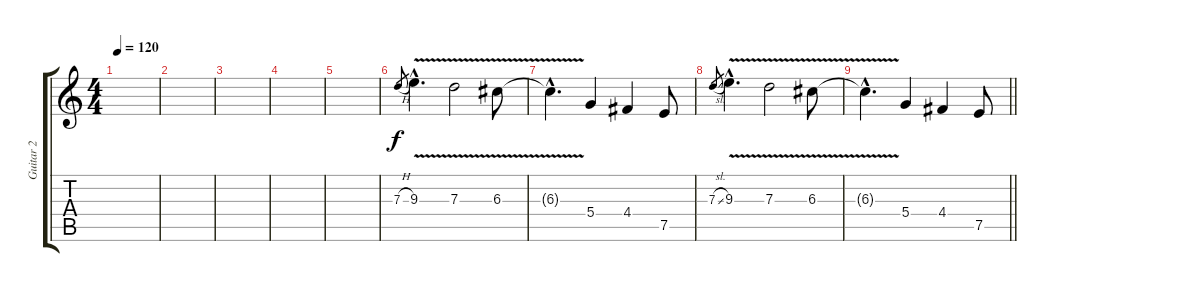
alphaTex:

\track ("Guitar 2" "Guitar 2") {instrument overdrivenguitar}
\staff {score tabs}
\tuning (E4 B3 G3 D3 A2 E2) {hide}
\ts (4 4)
\tempo 120
\clef g2
\ks c
|
|
|
|
|
7.3{h}.8{gr} 9.3{v hac}.4{d} 7.3{v}.2 6.3{v}.8 |
6.3{hac t}.4{d} 5.4.4 4.4.4 7.5.8 |
7.3{sl}.8{gr} 9.3{v hac}.4{d} 7.3{v}.2 6.3{v}.8 |
\barLineRight lightlight
6.3{hac t}.4{d} 5.4.4 4.4.4 7.5.8
